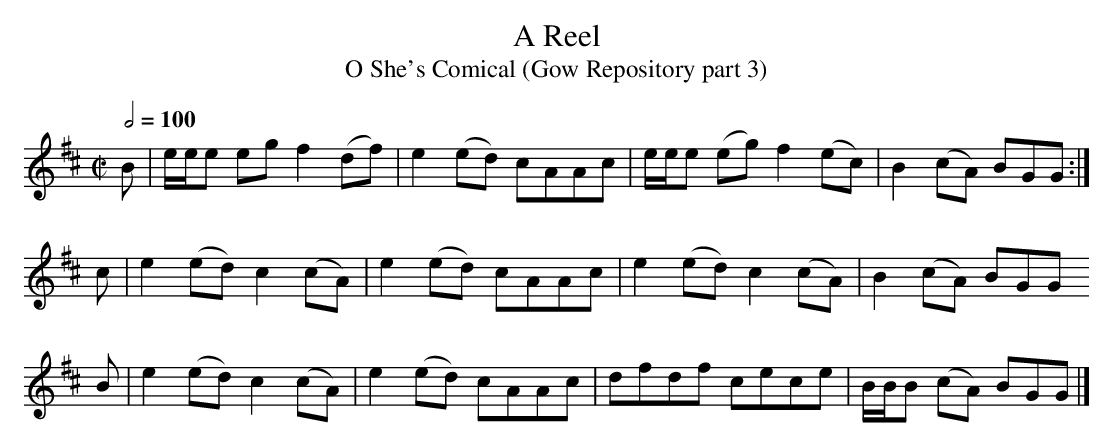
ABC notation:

X:1
T:A Reel
T:O She's Comical (Gow Repository part 3)
M:C|
L:1/8
Q:1/2=100
K:A Mixolydian
B|e/e/e eg  f2(df)|e2(ed) cAAc|e/e/e (eg) f2(ec)|B2    (cA) BGG:|
c|e2   (ed) c2(cA)|e2(ed) cAAc|e2    (ed) c2(cA)|B2    (cA) BGG
B|e2   (ed) c2(cA)|e2(ed) cAAc|dfdf       cece  |B/B/B (cA) BGG|]
